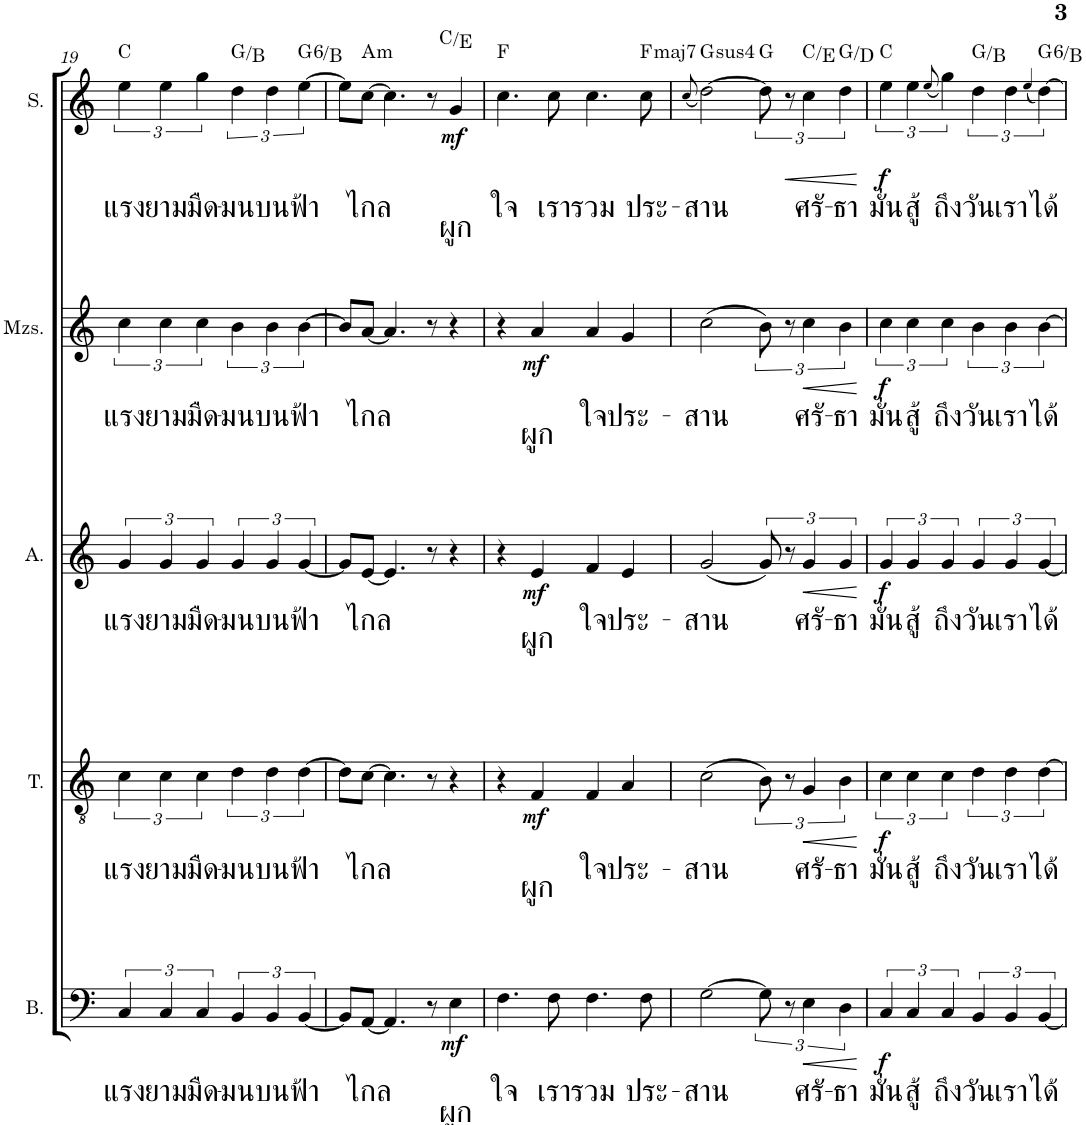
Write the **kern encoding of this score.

**kern	**text	**dynam	**kern	**text	**dynam	**kern	**text	**dynam	**kern	**text	**dynam	**kern	**text	**dynam	**harte
*part5	*part5	*part5	*part4	*part4	*part4	*part3	*part3	*part3	*part2	*part2	*part2	*part1	*part1	*part1	*part1
*staff5	*staff5	*staff5	*staff4	*staff4	*staff4	*staff3	*staff3	*staff3	*staff2	*staff2	*staff2	*staff1	*staff1	*staff1	*
*I"B.	*	*	*I"T.	*	*	*I"A.	*	*	*I"Mzs.	*	*	*I"S.	*	*	*
*I'B.	*	*	*I'T.	*	*	*I'A.	*	*	*I'Mzs.	*	*	*I'S.	*	*	*
!!LO:PB:g=z
*clefF4	*	*	*clefGv2	*	*	*clefG2	*	*	*clefG2	*	*	*clefG2	*	*	*
*k[]	*	*	*k[]	*	*	*k[]	*	*	*k[]	*	*	*k[]	*	*	*
*M4/4	*	*	*M4/4	*	*	*M4/4	*	*	*M4/4	*	*	*M4/4	*	*	*
*met(c)	*	*	*met(c)	*	*	*met(c)	*	*	*met(c)	*	*	*met(c)	*	*	*
=19	=19	=19	=19	=19	=19	=19	=19	=19	=19	=19	=19	=19	=19	=19	=19
!	!LO:LY:b	!	!	!LO:LY:b	!	!	!LO:LY:b	!	!	!LO:LY:b	!	!	!LO:LY:b	!	!
6C/	แรง	.	6c\	แรง	.	6g/	แรง	.	6cc\	แรง	.	6ee\	แรง	.	C:maj
!	!LO:LY:b	!	!	!LO:LY:b	!	!	!LO:LY:b	!	!	!LO:LY:b	!	!	!LO:LY:b	!	!
6C/	ยาม	.	6c\	ยาม	.	6g/	ยาม	.	6cc\	ยาม	.	6ee\	ยาม	.	.
!	!LO:LY:b	!	!	!LO:LY:b	!	!	!LO:LY:b	!	!	!LO:LY:b	!	!	!LO:LY:b	!	!
6C/	มืด-	.	6c\	มืด-	.	6g/	มืด-	.	6cc\	มืด-	.	6gg\	มืด-	.	.
!	!LO:LY:b	!	!	!LO:LY:b	!	!	!LO:LY:b	!	!	!LO:LY:b	!	!	!LO:LY:b	!	!
6BB/	-มน	.	6d\	-มน	.	6g/	-มน	.	6b\	-มน	.	6dd\	-มน	.	G:maj/3
!	!LO:LY:b	!	!	!LO:LY:b	!	!	!LO:LY:b	!	!	!LO:LY:b	!	!	!LO:LY:b	!	!
6BB/	บน	.	6d\	บน	.	6g/	บน	.	6b\	บน	.	6dd\	บน	.	.
!	!LO:LY:b	!	!	!LO:LY:b	!	!	!LO:LY:b	!	!	!LO:LY:b	!	!	!LO:LY:b	!	!LO:H:kt=6
[6BB/	ฟ้า	.	[6d\	ฟ้า	.	[6g/	ฟ้า	.	[6b\	ฟ้า	.	[6ee\	ฟ้า	.	G:maj6/3
=20	=20	=20	=20	=20	=20	=20	=20	=20	=20	=20	=20	=20	=20	=20	=20
8BB/L]	.	.	8d\L]	.	.	8g/L]	.	.	8b/L]	.	.	8ee\L]	.	.	.
!	!LO:LY:b	!	!	!LO:LY:b	!	!	!LO:LY:b	!	!	!LO:LY:b	!	!	!LO:LY:b	!	!LO:H:kt=m
[8AA/J	ไกล	.	[8c\J	ไกล	.	[8e/J	ไกล	.	[8a/J	ไกล	.	[8cc\J	ไกล	.	A:min
4.AA/]	.	.	4.c\]	.	.	4.e/]	.	.	4.a/]	.	.	4.cc\]	.	.	.
8r	.	.	8r	.	.	8r	.	.	8r	.	.	8r	.	.	.
!	!LO:LY:b	!LO:DY:b	!	!	!	!	!	!	!	!	!	!	!LO:LY:b	!LO:DY:b	!
4E\	ผูก	mf	4r	.	.	4r	.	.	4r	.	.	4g/	ผูก	mf	C:maj/3
=21	=21	=21	=21	=21	=21	=21	=21	=21	=21	=21	=21	=21	=21	=21	=21
!	!LO:LY:b	!	!	!	!	!	!	!	!	!	!	!	!LO:LY:b	!	!
4.F\	ใจ	.	4r	.	.	4r	.	.	4r	.	.	4.cc\	ใจ	.	F:maj
!	!	!	!	!LO:LY:b	!LO:DY:b	!	!LO:LY:b	!LO:DY:b	!	!LO:LY:b	!LO:DY:b	!	!	!	!
.	.	.	4F/	ผูก	mf	4e/	ผูก	mf	4a/	ผูก	mf	.	.	.	.
!	!LO:LY:b	!	!	!	!	!	!	!	!	!	!	!	!LO:LY:b	!	!
8F\	เรา	.	.	.	.	.	.	.	.	.	.	8cc\	เรา	.	.
!	!LO:LY:b	!	!	!LO:LY:b	!	!	!LO:LY:b	!	!	!LO:LY:b	!	!	!LO:LY:b	!	!
4.F\	รวม	.	4F/	ใจ	.	4f/	ใจ	.	4a/	ใจ	.	4.cc\	รวม	.	.
!	!	!	!	!LO:LY:b	!	!	!LO:LY:b	!	!	!LO:LY:b	!	!	!	!	!
.	.	.	4A/	ประ-	.	4e/	ประ-	.	4g/	ประ-	.	.	.	.	.
!	!LO:LY:b	!	!	!	!	!	!	!	!	!	!	!	!LO:LY:b	!	!LO:H:kt=maj7
8F\	ประ-	.	.	.	.	.	.	.	.	.	.	8cc\	ประ-	.	F:maj7
=22	=22	=22	=22	=22	=22	=22	=22	=22	=22	=22	=22	=22	=22	=22	=22
.	.	.	.	.	.	.	.	.	.	.	.	(8qcc/	.	.	.
!	!LO:LY:b	!	!	!LO:LY:b	!	!	!LO:LY:b	!	!	!LO:LY:b	!	!	!LO:LY:b	!	!LO:H:kt=4
[2G\	-สาน	.	(2c\	-สาน	.	(2g/	-สาน	.	(2cc\	-สาน	.	[2dd\)	-สาน	.	G:sus4
12G\]	.	.	12B\)	.	.	12g/)	.	.	12b\)	.	.	12dd\]	.	.	G:maj
12r	.	.	12r	.	.	12r	.	.	12r	.	.	12r	.	.	.
!	!LO:LY:b	!LO:HP:b	!	!LO:LY:b	!LO:HP:b	!	!LO:LY:b	!LO:HP:b	!	!LO:LY:b	!LO:HP:b	!	!LO:LY:b	!LO:HP:b	!
6E\	ศรั-	<	6G/	ศรั-	<	6g/	ศรั-	<	6cc\	ศรั-	<	6cc\	ศรั-	<	C:maj/3
!	!LO:LY:b	!	!	!LO:LY:b	!	!	!LO:LY:b	!	!	!LO:LY:b	!	!	!LO:LY:b	!	!
6D\	-ธา	.	6B\	-ธา	.	6g/	-ธา	.	6b\	-ธา	.	6dd\	-ธา	.	G:maj/5
.	.	[	.	.	[	.	.	[	.	.	[	.	.	[	.
=23	=23	=23	=23	=23	=23	=23	=23	=23	=23	=23	=23	=23	=23	=23	=23
!	!LO:LY:b	!LO:DY:b	!	!LO:LY:b	!LO:DY:b	!	!LO:LY:b	!LO:DY:b	!	!LO:LY:b	!LO:DY:b	!	!LO:LY:b	!LO:DY:b	!
6C/	มั่น	f	6c\	มั่น	f	6g/	มั่น	f	6cc\	มั่น	f	6ee\	มั่น	f	C:maj
!	!LO:LY:b	!	!	!LO:LY:b	!	!	!LO:LY:b	!	!	!LO:LY:b	!	!	!LO:LY:b	!	!
6C/	สู้	.	6c\	สู้	.	6g/	สู้	.	6cc\	สู้	.	6ee\	สู้	.	.
.	.	.	.	.	.	.	.	.	.	.	.	(8qee/	.	.	.
!	!LO:LY:b	!	!	!LO:LY:b	!	!	!LO:LY:b	!	!	!LO:LY:b	!	!	!LO:LY:b	!	!
6C/	ถึง	.	6c\	ถึง	.	6g/	ถึง	.	6cc\	ถึง	.	6gg\)	ถึง	.	.
!	!LO:LY:b	!	!	!LO:LY:b	!	!	!LO:LY:b	!	!	!LO:LY:b	!	!	!LO:LY:b	!	!
6BB/	วัน	.	6d\	วัน	.	6g/	วัน	.	6b\	วัน	.	6dd\	วัน	.	G:maj/3
!	!LO:LY:b	!	!	!LO:LY:b	!	!	!LO:LY:b	!	!	!LO:LY:b	!	!	!LO:LY:b	!	!
6BB/	เรา	.	6d\	เรา	.	6g/	เรา	.	6b\	เรา	.	6dd\	เรา	.	.
.	.	.	.	.	.	.	.	.	.	.	.	(4qee/	.	.	.
!	!LO:LY:b	!	!	!LO:LY:b	!	!	!LO:LY:b	!	!	!LO:LY:b	!	!	!LO:LY:b	!	!LO:H:kt=6
[6BB/	ได้	.	[6d\	ได้	.	[6g/	ได้	.	[6b\	ได้	.	[6dd\)	ได้	.	G:maj6/3
=	=	=	=	=	=	=	=	=	=	=	=	=	=	=	=
*-	*-	*-	*-	*-	*-	*-	*-	*-	*-	*-	*-	*-	*-	*-	*-
